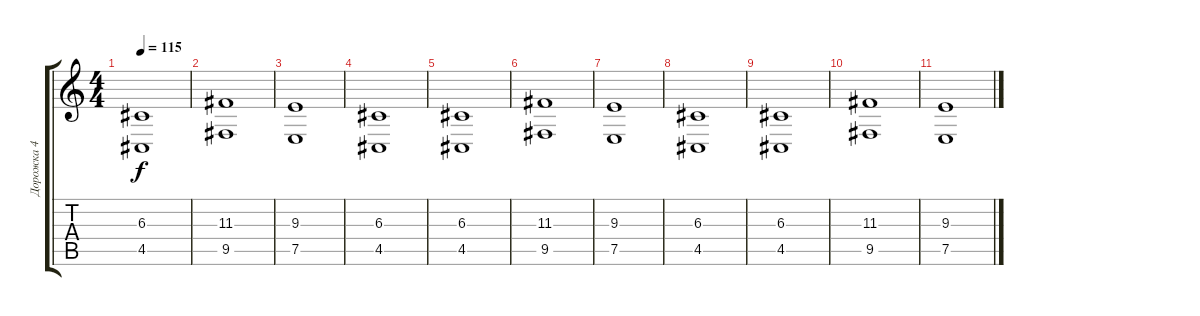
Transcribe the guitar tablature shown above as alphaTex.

\track ("Дорожка 4" "Дорожка 4") {instrument choiraahs}
\staff {score tabs}
\tuning (E4 B3 G3 D3 A2 E2) {hide}
\ts (4 4)
\tempo 115
\clef g2
\ks c
(6.3 4.5).1{dy f} |
(11.3 9.5).1 |
(9.3 7.5).1 |
(6.3 4.5).1{volume 7 instrument fx1rain} |
(6.3 4.5).1 |
(11.3 9.5).1 |
(9.3 7.5).1 |
(6.3 4.5).1 |
(6.3 4.5).1 |
(11.3 9.5).1 |
(9.3 7.5).1
